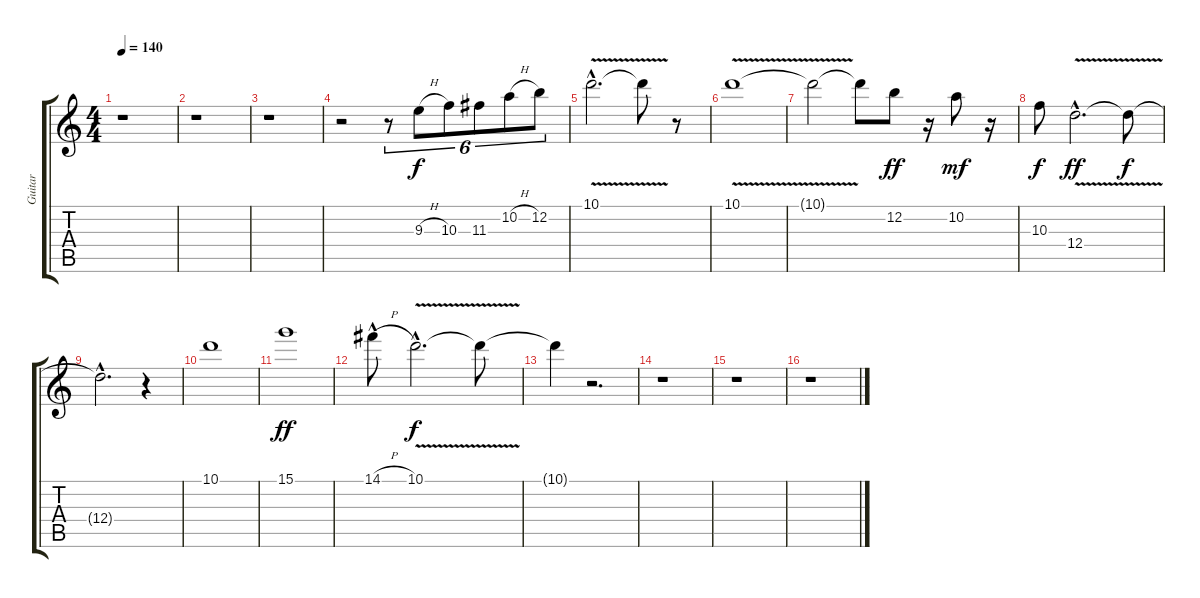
\track ("Guitar" "Guitar") {instrument distortionguitar}
\staff {score tabs}
\tuning (E4 B3 G3 D3 A2 E2) {hide}
\ts (4 4)
\tempo 140
\clef g2
\ks c
r.1{dy f} |
r.1 |
r.1 |
r.2 r.8{tu (6 4)} 9.3{h}.8{tu (6 4)} 10.3.8{tu (6 4)} 11.3.8{tu (6 4)} 10.2{h}.8{tu (6 4)} 12.2.8{tu (6 4)} |
10.1{v hac}.2{d} 10.1{t}.8 r.8 |
10.1{v}.1 |
10.1{t}.2 10.1{t}.8 12.2.8{dy ff} r.16 10.2.8{dy mf} r.16 |
10.3.8{dy f} 12.4{v hac}.2{d dy ff} 12.4{t}.8{dy f} |
12.4{hac t}.2{d} r.4 |
10.1.1 |
15.1.1{dy ff} |
14.1{h hac}.8 10.1{v hac}.2{d dy f} 10.1{t}.8 |
10.1{t}.4 r.2{d} |
r.1 |
r.1 |
r.1
